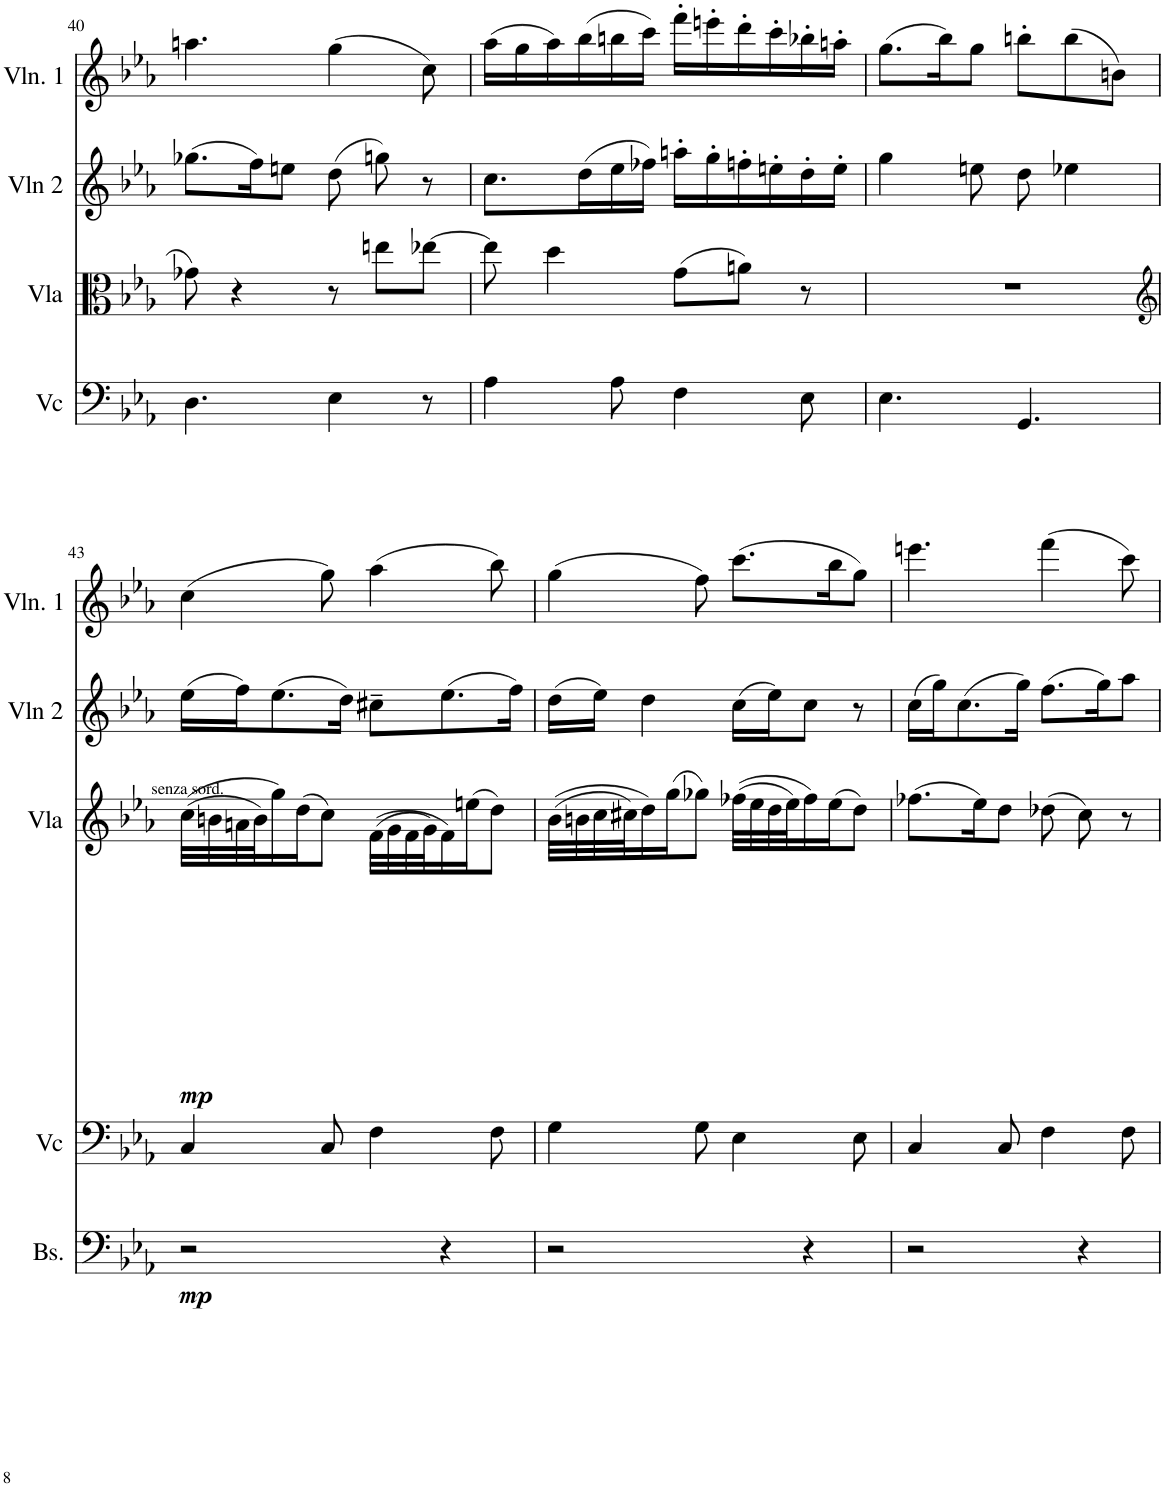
**kern	**kern	**dynam	**kern	**kern
*part4	*part3	*part3	*part2	*part1
*staff4	*staff3	*staff3	*staff2	*staff1
*I"Cello	*I"Viola	*	*I"Violin 2	*I"Violin 1
*	*I'Vla	*	*I'Vln 2	*I'Vln. 1
!!LO:PB:g=z
*clefF4	*clefC3	*	*clefG2	*clefG2
*k[b-e-a-]	*k[b-e-a-]	*	*k[b-e-a-]	*k[b-e-a-]
*M6/8	*M6/8	*	*M6/8	*M6/8
=40	=40	=40	=40	=40
4.D\	8g-X\	.	(8.gg-X\L	4.aan\
.	4r	.	.	.
.	.	.	16ff\K)	.
.	.	.	8een\J	.
4E-\	8r	.	(8dd\	(4gg\
.	8een\L	.	8ggn\)	.
8r	[8ee-X\J	.	8r	8cc\)
=41	=41	=41	=41	=41
4A-\	8ee-\]	.	8.cc\L	(16aa-\LL
.	.	.	.	16gg\
.	4dd\	.	.	16aa-\)
.	.	.	(16dd\L	(16bb-\
8A-\	.	.	16ee-\	16bbn\
.	.	.	16ff-X\JJ)	16ccc\JJ)
4F\	(8g\L	.	16aan'\LL	16fff'\LL
.	.	.	16gg'\	16eeen'\
.	8an\J)	.	16ffn'\	16ddd'\
.	.	.	16een'\	16ccc'\
8E-\	8r	.	16dd'\	16bb-X'\
.	.	.	16ee'\JJ	16aan'\JJ
=42	=42	=42	=42	=42
4.E-\	2.r	.	4gg\	(8.gg\L
.	.	.	.	16bb-\K)
.	.	.	8een\	8gg\J
4.GG/	.	.	8dd\	8bbn'\L
.	.	.	4ee-X\	(8bb\
.	.	.	.	8bn\J)
!!LO:LB:g=z
=43	=43	=43	=43	=43
*	*clefG2	*	*	*
!	!	!LO:DY:b	!	!
4C/	((32cc\LLL	mp	(16ee-\LL	(4cc\
.	32bn\	.	.	.
.	32an\	.	16ff\J)	.
.	32b\J)	.	.	.
.	16gg\)	.	(8.ee-\	.
.	(16dd\J	.	.	.
8C/	8cc\J)	.	.	8gg\)
.	.	.	16dd\Jk)	.
4F\	((32f\LLL	.	8cc#X~\L	(4aa-\
.	32g\	.	.	.
.	32f\	.	.	.
.	32g\J)	.	.	.
.	16f\)	.	(8.ee-\	.
.	(16een\J	.	.	.
8F\	8dd\J)	.	.	8bb-\)
.	.	.	16ff\Jk)	.
=44	=44	=44	=44	=44
4G\	((32b-\LLL	.	(16dd\LL	(4gg\
.	32bn\	.	.	.
.	32cc\	.	16ee-\JJ)	.
.	32cc#X\J)	.	.	.
.	16dd\)	.	4dd\	.
.	(16gg\J	.	.	.
8G\	8gg-X\J)	.	.	8ff\)
4E-\	((32ff-X\LLL	.	(16cc\LL	(8.ccc\L
.	32ee-\	.	.	.
.	32dd\	.	16ee-\J)	.
.	32ee-\J)	.	.	.
.	16ff-\)	.	8cc\J	.
.	(16ee-\J	.	.	16bb-\K
8E-\	8dd\J)	.	8r	8gg\J)
=45	=45	=45	=45	=45
4C/	(8.ff-X\L	.	(16cc\LL	4.eeen\
.	.	.	16gg\J)	.
.	.	.	(8.cc\	.
.	16ee-\K)	.	.	.
8C/	8dd\J	.	.	.
.	.	.	16gg\Jk)	.
4F\	(8dd-X\	.	(8.ff\L	(4fff\
.	8cc\)	.	.	.
.	.	.	16gg\K)	.
8F\	8r	.	8aa-\J	8ccc\)
=	=	=	=	=
*-	*-	*-	*-	*-
